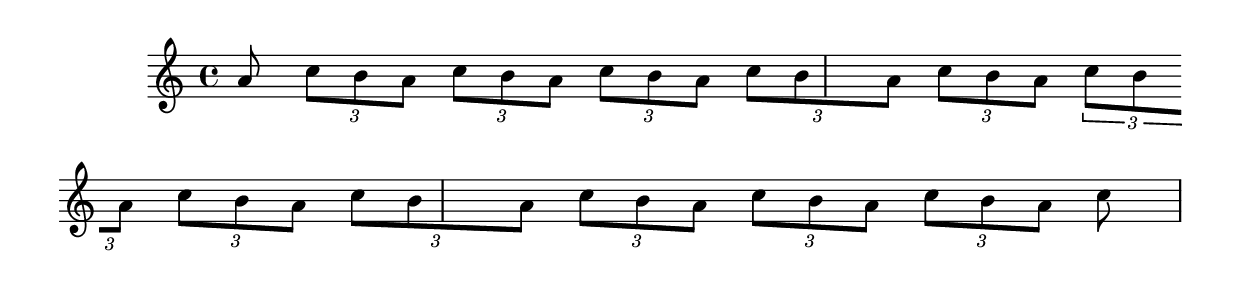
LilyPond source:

%% DO NOT EDIT this file manually; it is automatically
%% generated from LSR http://lsr.dsi.unimi.it
%% Make any changes in LSR itself, or in Documentation/snippets/new/ ,
%% and then run scripts/auxiliar/makelsr.py
%%
%% This file is in the public domain.
\version "2.14.0"

\header {
  lsrtags = "rhythms"

%% Translation of GIT committish: 2d548a99cb9dba80f2ff035582009477cd37eceb
 doctitlees = "Permitir saltos de línea dentro de grupos especiales con barra"
 texidoces = "
Este ejemplo artificial muestra cómo se pueden permitir tanto los
saltos de línea manuales como los automáticos dentro de un grupo de
valoración especial unido por una barra.  Observe que estos grupos
sincopados se deben barrar manualmente.

"


%% Translation of GIT committish: 0a868be38a775ecb1ef935b079000cebbc64de40
  texidocde = "
Dieses künstliche Beispiel zeigt, wie sowohl automatische als auch
manuelle Zeilenumbrüche innerhalb einer N-tole mit Balken erlaubt
werden können.  Diese unregelmäßige Bebalkung muss allerdings manuell
gesetzt werden.

"
  doctitlede = "Zeilenumbrüche bei N-tolen mit Balken erlauben"



%% Translation of GIT committish: 4da4307e396243a5a3bc33a0c2753acac92cb685
  texidocfr = "
Cet exemple peu académique démontre comment il est possible d'insérer un saut
de ligne dans un nolet portant une ligature.  Ces ligatures doivent toutefois
être explicites.

"
  doctitlefr = "Saut de ligne au milieu d'un nolet avec ligature"

  texidoc = "
This artificial example shows how both manual and automatic line breaks
may be permitted to within a beamed tuplet. Note that such off-beat
tuplets have to be beamed manually.

"
  doctitle = "Permitting line breaks within beamed tuplets"
} % begin verbatim

\layout {
  \context {
    \Voice
    % Permit line breaks within tuplets
    \remove "Forbid_line_break_engraver"
    % Allow beams to be broken at line breaks
    \override Beam #'breakable = ##t
  }
}
\relative c'' {
  a8
  \repeat unfold 5 { \times 2/3 { c[ b a] } }
  % Insert a manual line break within a tuplet
  \times 2/3 { c[ b \bar "" \break a] }
  \repeat unfold 5 { \times 2/3 { c[ b a] } }
  c8
}

